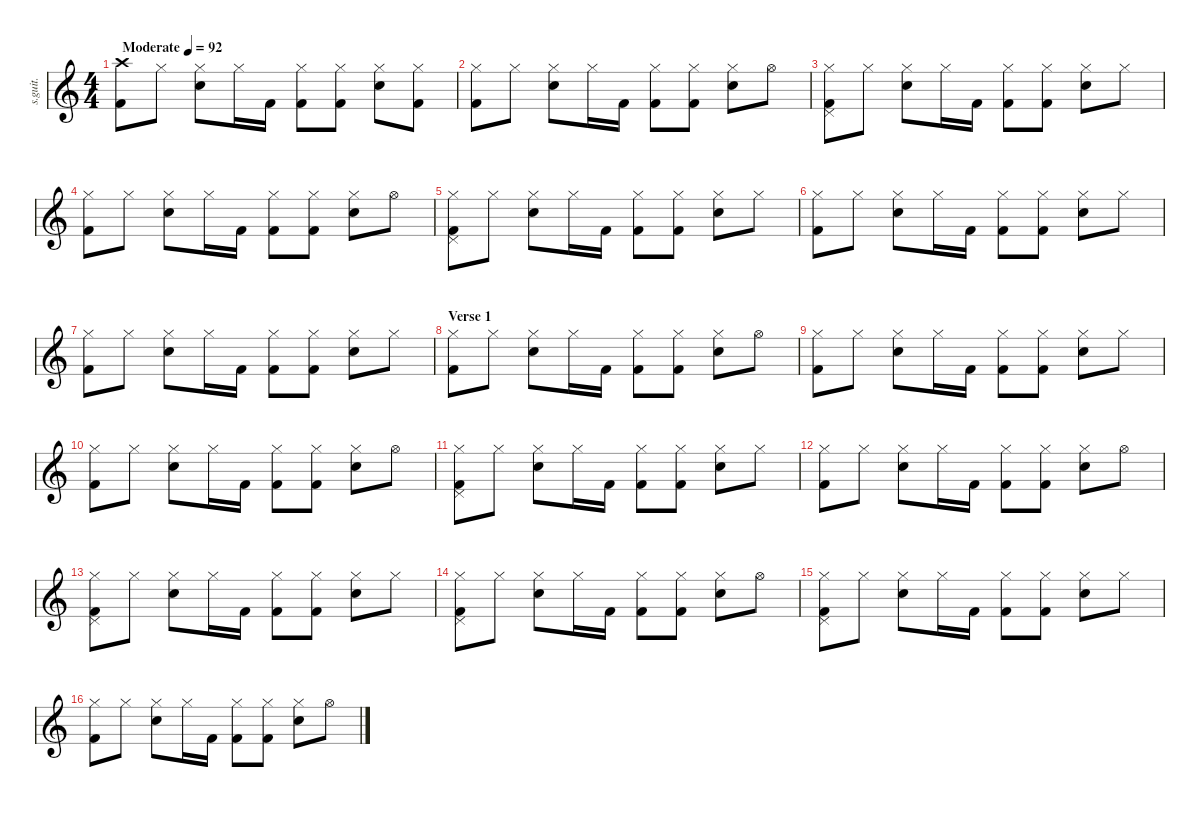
\defaultSystemsLayout 4
\hideDynamics
\bracketExtendMode nobrackets
\track ("Phil Selway - Drums" "s.guit.") {instrument percussion}
\staff {score}
\articulation defaults
\ts (4 4)
\beaming (8 2 2 2 2)
\tempo (92 "Moderate")
\clef g2
\ks c
("Kick (hit) 2" "Crash high (hit)").8{lyrics (0 "") lyrics (1 "") lyrics (2 "") lyrics (3 "") lyrics (4 "") dy f} "Hi-Hat (closed)".8{lyrics (0 "") lyrics (1 "") lyrics (2 "") lyrics (3 "") lyrics (4 "")} ("Hi-Hat (closed)" "Snare (hit) 2").8{lyrics (0 "") lyrics (1 "") lyrics (2 "") lyrics (3 "") lyrics (4 "")} "Hi-Hat (closed)".16{lyrics (0 "") lyrics (1 "") lyrics (2 "") lyrics (3 "") lyrics (4 "")} "Kick (hit) 2".16{lyrics (0 "") lyrics (1 "") lyrics (2 "") lyrics (3 "") lyrics (4 "")} ("Kick (hit) 2" "Hi-Hat (closed)").8{lyrics (0 "") lyrics (1 "") lyrics (2 "") lyrics (3 "") lyrics (4 "")} ("Kick (hit) 2" "Hi-Hat (closed)").8{lyrics (0 "") lyrics (1 "") lyrics (2 "") lyrics (3 "") lyrics (4 "")} ("Hi-Hat (closed)" "Snare (hit) 2").8{lyrics (0 "") lyrics (1 "") lyrics (2 "") lyrics (3 "") lyrics (4 "")} ("Kick (hit) 2" "Hi-Hat (closed)").8{lyrics (0 "") lyrics (1 "") lyrics (2 "") lyrics (3 "") lyrics (4 "")} |
("Kick (hit) 2" "Hi-Hat (closed)").8{lyrics (0 "") lyrics (1 "") lyrics (2 "") lyrics (3 "") lyrics (4 "")} "Hi-Hat (closed)".8{lyrics (0 "") lyrics (1 "") lyrics (2 "") lyrics (3 "") lyrics (4 "")} ("Hi-Hat (closed)" "Snare (hit) 2").8{lyrics (0 "") lyrics (1 "") lyrics (2 "") lyrics (3 "") lyrics (4 "")} "Hi-Hat (closed)".16{lyrics (0 "") lyrics (1 "") lyrics (2 "") lyrics (3 "") lyrics (4 "")} "Kick (hit) 2".16{lyrics (0 "") lyrics (1 "") lyrics (2 "") lyrics (3 "") lyrics (4 "")} ("Kick (hit) 2" "Hi-Hat (closed)").8{lyrics (0 "") lyrics (1 "") lyrics (2 "") lyrics (3 "") lyrics (4 "")} ("Kick (hit) 2" "Hi-Hat (closed)").8{lyrics (0 "") lyrics (1 "") lyrics (2 "") lyrics (3 "") lyrics (4 "")} ("Hi-Hat (closed)" "Snare (hit) 2").8{lyrics (0 "") lyrics (1 "") lyrics (2 "") lyrics (3 "") lyrics (4 "")} "Hi-Hat (open)".8{lyrics (0 "") lyrics (1 "") lyrics (2 "") lyrics (3 "") lyrics (4 "")} |
("Kick (hit) 2" "Hi-Hat (closed)" "Pedal Hi-Hat (hit)").8{lyrics (0 "") lyrics (1 "") lyrics (2 "") lyrics (3 "") lyrics (4 "")} "Hi-Hat (closed)".8{lyrics (0 "") lyrics (1 "") lyrics (2 "") lyrics (3 "") lyrics (4 "")} ("Hi-Hat (closed)" "Snare (hit) 2").8{lyrics (0 "") lyrics (1 "") lyrics (2 "") lyrics (3 "") lyrics (4 "")} "Hi-Hat (closed)".16{lyrics (0 "") lyrics (1 "") lyrics (2 "") lyrics (3 "") lyrics (4 "")} "Kick (hit) 2".16{lyrics (0 "") lyrics (1 "") lyrics (2 "") lyrics (3 "") lyrics (4 "")} ("Kick (hit) 2" "Hi-Hat (closed)").8{lyrics (0 "") lyrics (1 "") lyrics (2 "") lyrics (3 "") lyrics (4 "")} ("Kick (hit) 2" "Hi-Hat (closed)").8{lyrics (0 "") lyrics (1 "") lyrics (2 "") lyrics (3 "") lyrics (4 "")} ("Hi-Hat (closed)" "Snare (hit) 2").8{lyrics (0 "") lyrics (1 "") lyrics (2 "") lyrics (3 "") lyrics (4 "")} "Hi-Hat (closed)".8{lyrics (0 "") lyrics (1 "") lyrics (2 "") lyrics (3 "") lyrics (4 "")} |
("Kick (hit) 2" "Hi-Hat (closed)").8{lyrics (0 "") lyrics (1 "") lyrics (2 "") lyrics (3 "") lyrics (4 "")} "Hi-Hat (closed)".8{lyrics (0 "") lyrics (1 "") lyrics (2 "") lyrics (3 "") lyrics (4 "")} ("Hi-Hat (closed)" "Snare (hit) 2").8{lyrics (0 "") lyrics (1 "") lyrics (2 "") lyrics (3 "") lyrics (4 "")} "Hi-Hat (closed)".16{lyrics (0 "") lyrics (1 "") lyrics (2 "") lyrics (3 "") lyrics (4 "")} "Kick (hit) 2".16{lyrics (0 "") lyrics (1 "") lyrics (2 "") lyrics (3 "") lyrics (4 "")} ("Kick (hit) 2" "Hi-Hat (closed)").8{lyrics (0 "") lyrics (1 "") lyrics (2 "") lyrics (3 "") lyrics (4 "")} ("Kick (hit) 2" "Hi-Hat (closed)").8{lyrics (0 "") lyrics (1 "") lyrics (2 "") lyrics (3 "") lyrics (4 "")} ("Hi-Hat (closed)" "Snare (hit) 2").8{lyrics (0 "") lyrics (1 "") lyrics (2 "") lyrics (3 "") lyrics (4 "")} "Hi-Hat (open)".8{lyrics (0 "") lyrics (1 "") lyrics (2 "") lyrics (3 "") lyrics (4 "")} |
("Kick (hit) 2" "Hi-Hat (closed)" "Pedal Hi-Hat (hit)").8{lyrics (0 "") lyrics (1 "") lyrics (2 "") lyrics (3 "") lyrics (4 "")} "Hi-Hat (closed)".8{lyrics (0 "") lyrics (1 "") lyrics (2 "") lyrics (3 "") lyrics (4 "")} ("Hi-Hat (closed)" "Snare (hit) 2").8{lyrics (0 "") lyrics (1 "") lyrics (2 "") lyrics (3 "") lyrics (4 "")} "Hi-Hat (closed)".16{lyrics (0 "") lyrics (1 "") lyrics (2 "") lyrics (3 "") lyrics (4 "")} "Kick (hit) 2".16{lyrics (0 "") lyrics (1 "") lyrics (2 "") lyrics (3 "") lyrics (4 "")} ("Kick (hit) 2" "Hi-Hat (closed)").8{lyrics (0 "") lyrics (1 "") lyrics (2 "") lyrics (3 "") lyrics (4 "")} ("Kick (hit) 2" "Hi-Hat (closed)").8{lyrics (0 "") lyrics (1 "") lyrics (2 "") lyrics (3 "") lyrics (4 "")} ("Hi-Hat (closed)" "Snare (hit) 2").8{lyrics (0 "") lyrics (1 "") lyrics (2 "") lyrics (3 "") lyrics (4 "")} "Hi-Hat (closed)".8{lyrics (0 "") lyrics (1 "") lyrics (2 "") lyrics (3 "") lyrics (4 "")} |
("Kick (hit) 2" "Hi-Hat (closed)").8{lyrics (0 "") lyrics (1 "") lyrics (2 "") lyrics (3 "") lyrics (4 "")} "Hi-Hat (closed)".8{lyrics (0 "") lyrics (1 "") lyrics (2 "") lyrics (3 "") lyrics (4 "")} ("Hi-Hat (closed)" "Snare (hit) 2").8{lyrics (0 "") lyrics (1 "") lyrics (2 "") lyrics (3 "") lyrics (4 "")} "Hi-Hat (closed)".16{lyrics (0 "") lyrics (1 "") lyrics (2 "") lyrics (3 "") lyrics (4 "")} "Kick (hit) 2".16{lyrics (0 "") lyrics (1 "") lyrics (2 "") lyrics (3 "") lyrics (4 "")} ("Kick (hit) 2" "Hi-Hat (closed)").8{lyrics (0 "") lyrics (1 "") lyrics (2 "") lyrics (3 "") lyrics (4 "")} ("Kick (hit) 2" "Hi-Hat (closed)").8{lyrics (0 "") lyrics (1 "") lyrics (2 "") lyrics (3 "") lyrics (4 "")} ("Hi-Hat (closed)" "Snare (hit) 2").8{lyrics (0 "") lyrics (1 "") lyrics (2 "") lyrics (3 "") lyrics (4 "")} "Hi-Hat (closed)".8{lyrics (0 "") lyrics (1 "") lyrics (2 "") lyrics (3 "") lyrics (4 "")} |
("Kick (hit) 2" "Hi-Hat (closed)").8{lyrics (0 "") lyrics (1 "") lyrics (2 "") lyrics (3 "") lyrics (4 "")} "Hi-Hat (closed)".8{lyrics (0 "") lyrics (1 "") lyrics (2 "") lyrics (3 "") lyrics (4 "")} ("Hi-Hat (closed)" "Snare (hit) 2").8{lyrics (0 "") lyrics (1 "") lyrics (2 "") lyrics (3 "") lyrics (4 "")} "Hi-Hat (closed)".16{lyrics (0 "") lyrics (1 "") lyrics (2 "") lyrics (3 "") lyrics (4 "")} "Kick (hit) 2".16{lyrics (0 "") lyrics (1 "") lyrics (2 "") lyrics (3 "") lyrics (4 "")} ("Kick (hit) 2" "Hi-Hat (closed)").8{lyrics (0 "") lyrics (1 "") lyrics (2 "") lyrics (3 "") lyrics (4 "")} ("Kick (hit) 2" "Hi-Hat (closed)").8{lyrics (0 "") lyrics (1 "") lyrics (2 "") lyrics (3 "") lyrics (4 "")} ("Hi-Hat (closed)" "Snare (hit) 2").8{lyrics (0 "") lyrics (1 "") lyrics (2 "") lyrics (3 "") lyrics (4 "")} "Hi-Hat (closed)".8{lyrics (0 "") lyrics (1 "") lyrics (2 "") lyrics (3 "") lyrics (4 "")} |
\section ("" "Verse 1")
("Kick (hit) 2" "Hi-Hat (closed)").8{lyrics (0 "") lyrics (1 "") lyrics (2 "") lyrics (3 "") lyrics (4 "")} "Hi-Hat (closed)".8{lyrics (0 "") lyrics (1 "") lyrics (2 "") lyrics (3 "") lyrics (4 "")} ("Hi-Hat (closed)" "Snare (hit) 2").8{lyrics (0 "") lyrics (1 "") lyrics (2 "") lyrics (3 "") lyrics (4 "")} "Hi-Hat (closed)".16{lyrics (0 "") lyrics (1 "") lyrics (2 "") lyrics (3 "") lyrics (4 "")} "Kick (hit) 2".16{lyrics (0 "") lyrics (1 "") lyrics (2 "") lyrics (3 "") lyrics (4 "")} ("Kick (hit) 2" "Hi-Hat (closed)").8{lyrics (0 "") lyrics (1 "") lyrics (2 "") lyrics (3 "") lyrics (4 "")} ("Kick (hit) 2" "Hi-Hat (closed)").8{lyrics (0 "") lyrics (1 "") lyrics (2 "") lyrics (3 "") lyrics (4 "")} ("Hi-Hat (closed)" "Snare (hit) 2").8{lyrics (0 "") lyrics (1 "") lyrics (2 "") lyrics (3 "") lyrics (4 "")} "Hi-Hat (open)".8{lyrics (0 "") lyrics (1 "") lyrics (2 "") lyrics (3 "") lyrics (4 "")} |
("Kick (hit) 2" "Hi-Hat (closed)").8{lyrics (0 "") lyrics (1 "") lyrics (2 "") lyrics (3 "") lyrics (4 "")} "Hi-Hat (closed)".8{lyrics (0 "") lyrics (1 "") lyrics (2 "") lyrics (3 "") lyrics (4 "")} ("Hi-Hat (closed)" "Snare (hit) 2").8{lyrics (0 "") lyrics (1 "") lyrics (2 "") lyrics (3 "") lyrics (4 "")} "Hi-Hat (closed)".16{lyrics (0 "") lyrics (1 "") lyrics (2 "") lyrics (3 "") lyrics (4 "")} "Kick (hit) 2".16{lyrics (0 "") lyrics (1 "") lyrics (2 "") lyrics (3 "") lyrics (4 "")} ("Kick (hit) 2" "Hi-Hat (closed)").8{lyrics (0 "") lyrics (1 "") lyrics (2 "") lyrics (3 "") lyrics (4 "")} ("Kick (hit) 2" "Hi-Hat (closed)").8{lyrics (0 "") lyrics (1 "") lyrics (2 "") lyrics (3 "") lyrics (4 "")} ("Hi-Hat (closed)" "Snare (hit) 2").8{lyrics (0 "") lyrics (1 "") lyrics (2 "") lyrics (3 "") lyrics (4 "")} "Hi-Hat (closed)".8{lyrics (0 "") lyrics (1 "") lyrics (2 "") lyrics (3 "") lyrics (4 "")} |
("Kick (hit) 2" "Hi-Hat (closed)").8{lyrics (0 "") lyrics (1 "") lyrics (2 "") lyrics (3 "") lyrics (4 "")} "Hi-Hat (closed)".8{lyrics (0 "") lyrics (1 "") lyrics (2 "") lyrics (3 "") lyrics (4 "")} ("Hi-Hat (closed)" "Snare (hit) 2").8{lyrics (0 "") lyrics (1 "") lyrics (2 "") lyrics (3 "") lyrics (4 "")} "Hi-Hat (closed)".16{lyrics (0 "") lyrics (1 "") lyrics (2 "") lyrics (3 "") lyrics (4 "")} "Kick (hit) 2".16{lyrics (0 "") lyrics (1 "") lyrics (2 "") lyrics (3 "") lyrics (4 "")} ("Kick (hit) 2" "Hi-Hat (closed)").8{lyrics (0 "") lyrics (1 "") lyrics (2 "") lyrics (3 "") lyrics (4 "")} ("Kick (hit) 2" "Hi-Hat (closed)").8{lyrics (0 "") lyrics (1 "") lyrics (2 "") lyrics (3 "") lyrics (4 "")} ("Hi-Hat (closed)" "Snare (hit) 2").8{lyrics (0 "") lyrics (1 "") lyrics (2 "") lyrics (3 "") lyrics (4 "")} "Hi-Hat (open)".8{lyrics (0 "") lyrics (1 "") lyrics (2 "") lyrics (3 "") lyrics (4 "")} |
("Kick (hit) 2" "Hi-Hat (closed)" "Pedal Hi-Hat (hit)").8{lyrics (0 "") lyrics (1 "") lyrics (2 "") lyrics (3 "") lyrics (4 "")} "Hi-Hat (closed)".8{lyrics (0 "") lyrics (1 "") lyrics (2 "") lyrics (3 "") lyrics (4 "")} ("Hi-Hat (closed)" "Snare (hit) 2").8{lyrics (0 "") lyrics (1 "") lyrics (2 "") lyrics (3 "") lyrics (4 "")} "Hi-Hat (closed)".16{lyrics (0 "") lyrics (1 "") lyrics (2 "") lyrics (3 "") lyrics (4 "")} "Kick (hit) 2".16{lyrics (0 "") lyrics (1 "") lyrics (2 "") lyrics (3 "") lyrics (4 "")} ("Kick (hit) 2" "Hi-Hat (closed)").8{lyrics (0 "") lyrics (1 "") lyrics (2 "") lyrics (3 "") lyrics (4 "")} ("Kick (hit) 2" "Hi-Hat (closed)").8{lyrics (0 "") lyrics (1 "") lyrics (2 "") lyrics (3 "") lyrics (4 "")} ("Hi-Hat (closed)" "Snare (hit) 2").8{lyrics (0 "") lyrics (1 "") lyrics (2 "") lyrics (3 "") lyrics (4 "")} "Hi-Hat (closed)".8{lyrics (0 "") lyrics (1 "") lyrics (2 "") lyrics (3 "") lyrics (4 "")} |
("Kick (hit) 2" "Hi-Hat (closed)").8{lyrics (0 "") lyrics (1 "") lyrics (2 "") lyrics (3 "") lyrics (4 "")} "Hi-Hat (closed)".8{lyrics (0 "") lyrics (1 "") lyrics (2 "") lyrics (3 "") lyrics (4 "")} ("Hi-Hat (closed)" "Snare (hit) 2").8{lyrics (0 "") lyrics (1 "") lyrics (2 "") lyrics (3 "") lyrics (4 "")} "Hi-Hat (closed)".16{lyrics (0 "") lyrics (1 "") lyrics (2 "") lyrics (3 "") lyrics (4 "")} "Kick (hit) 2".16{lyrics (0 "") lyrics (1 "") lyrics (2 "") lyrics (3 "") lyrics (4 "")} ("Kick (hit) 2" "Hi-Hat (closed)").8{lyrics (0 "") lyrics (1 "") lyrics (2 "") lyrics (3 "") lyrics (4 "")} ("Kick (hit) 2" "Hi-Hat (closed)").8{lyrics (0 "") lyrics (1 "") lyrics (2 "") lyrics (3 "") lyrics (4 "")} ("Hi-Hat (closed)" "Snare (hit) 2").8{lyrics (0 "") lyrics (1 "") lyrics (2 "") lyrics (3 "") lyrics (4 "")} "Hi-Hat (open)".8{lyrics (0 "") lyrics (1 "") lyrics (2 "") lyrics (3 "") lyrics (4 "")} |
("Kick (hit) 2" "Hi-Hat (closed)" "Pedal Hi-Hat (hit)").8{lyrics (0 "") lyrics (1 "") lyrics (2 "") lyrics (3 "") lyrics (4 "")} "Hi-Hat (closed)".8{lyrics (0 "") lyrics (1 "") lyrics (2 "") lyrics (3 "") lyrics (4 "")} ("Hi-Hat (closed)" "Snare (hit) 2").8{lyrics (0 "") lyrics (1 "") lyrics (2 "") lyrics (3 "") lyrics (4 "")} "Hi-Hat (closed)".16{lyrics (0 "") lyrics (1 "") lyrics (2 "") lyrics (3 "") lyrics (4 "")} "Kick (hit) 2".16{lyrics (0 "") lyrics (1 "") lyrics (2 "") lyrics (3 "") lyrics (4 "")} ("Kick (hit) 2" "Hi-Hat (closed)").8{lyrics (0 "") lyrics (1 "") lyrics (2 "") lyrics (3 "") lyrics (4 "")} ("Kick (hit) 2" "Hi-Hat (closed)").8{lyrics (0 "") lyrics (1 "") lyrics (2 "") lyrics (3 "") lyrics (4 "")} ("Hi-Hat (closed)" "Snare (hit) 2").8{lyrics (0 "") lyrics (1 "") lyrics (2 "") lyrics (3 "") lyrics (4 "")} "Hi-Hat (closed)".8{lyrics (0 "") lyrics (1 "") lyrics (2 "") lyrics (3 "") lyrics (4 "")} |
("Kick (hit) 2" "Hi-Hat (closed)" "Pedal Hi-Hat (hit)").8{lyrics (0 "") lyrics (1 "") lyrics (2 "") lyrics (3 "") lyrics (4 "")} "Hi-Hat (closed)".8{lyrics (0 "") lyrics (1 "") lyrics (2 "") lyrics (3 "") lyrics (4 "")} ("Hi-Hat (closed)" "Snare (hit) 2").8{lyrics (0 "") lyrics (1 "") lyrics (2 "") lyrics (3 "") lyrics (4 "")} "Hi-Hat (closed)".16{lyrics (0 "") lyrics (1 "") lyrics (2 "") lyrics (3 "") lyrics (4 "")} "Kick (hit) 2".16{lyrics (0 "") lyrics (1 "") lyrics (2 "") lyrics (3 "") lyrics (4 "")} ("Kick (hit) 2" "Hi-Hat (closed)").8{lyrics (0 "") lyrics (1 "") lyrics (2 "") lyrics (3 "") lyrics (4 "")} ("Kick (hit) 2" "Hi-Hat (closed)").8{lyrics (0 "") lyrics (1 "") lyrics (2 "") lyrics (3 "") lyrics (4 "")} ("Hi-Hat (closed)" "Snare (hit) 2").8{lyrics (0 "") lyrics (1 "") lyrics (2 "") lyrics (3 "") lyrics (4 "")} "Hi-Hat (open)".8{lyrics (0 "") lyrics (1 "") lyrics (2 "") lyrics (3 "") lyrics (4 "")} |
("Kick (hit) 2" "Hi-Hat (closed)" "Pedal Hi-Hat (hit)").8{lyrics (0 "") lyrics (1 "") lyrics (2 "") lyrics (3 "") lyrics (4 "")} "Hi-Hat (closed)".8{lyrics (0 "") lyrics (1 "") lyrics (2 "") lyrics (3 "") lyrics (4 "")} ("Hi-Hat (closed)" "Snare (hit) 2").8{lyrics (0 "") lyrics (1 "") lyrics (2 "") lyrics (3 "") lyrics (4 "")} "Hi-Hat (closed)".16{lyrics (0 "") lyrics (1 "") lyrics (2 "") lyrics (3 "") lyrics (4 "")} "Kick (hit) 2".16{lyrics (0 "") lyrics (1 "") lyrics (2 "") lyrics (3 "") lyrics (4 "")} ("Kick (hit) 2" "Hi-Hat (closed)").8{lyrics (0 "") lyrics (1 "") lyrics (2 "") lyrics (3 "") lyrics (4 "")} ("Kick (hit) 2" "Hi-Hat (closed)").8{lyrics (0 "") lyrics (1 "") lyrics (2 "") lyrics (3 "") lyrics (4 "")} ("Hi-Hat (closed)" "Snare (hit) 2").8{lyrics (0 "") lyrics (1 "") lyrics (2 "") lyrics (3 "") lyrics (4 "")} "Hi-Hat (closed)".8{lyrics (0 "") lyrics (1 "") lyrics (2 "") lyrics (3 "") lyrics (4 "")} |
("Kick (hit) 2" "Hi-Hat (closed)").8{lyrics (0 "") lyrics (1 "") lyrics (2 "") lyrics (3 "") lyrics (4 "")} "Hi-Hat (closed)".8{lyrics (0 "") lyrics (1 "") lyrics (2 "") lyrics (3 "") lyrics (4 "")} ("Hi-Hat (closed)" "Snare (hit) 2").8{lyrics (0 "") lyrics (1 "") lyrics (2 "") lyrics (3 "") lyrics (4 "")} "Hi-Hat (closed)".16{lyrics (0 "") lyrics (1 "") lyrics (2 "") lyrics (3 "") lyrics (4 "")} "Kick (hit) 2".16{lyrics (0 "") lyrics (1 "") lyrics (2 "") lyrics (3 "") lyrics (4 "")} ("Kick (hit) 2" "Hi-Hat (closed)").8{lyrics (0 "") lyrics (1 "") lyrics (2 "") lyrics (3 "") lyrics (4 "")} ("Kick (hit) 2" "Hi-Hat (closed)").8{lyrics (0 "") lyrics (1 "") lyrics (2 "") lyrics (3 "") lyrics (4 "")} ("Hi-Hat (closed)" "Snare (hit) 2").8{lyrics (0 "") lyrics (1 "") lyrics (2 "") lyrics (3 "") lyrics (4 "")} "Hi-Hat (open)".8{lyrics (0 "") lyrics (1 "") lyrics (2 "") lyrics (3 "") lyrics (4 "")}
